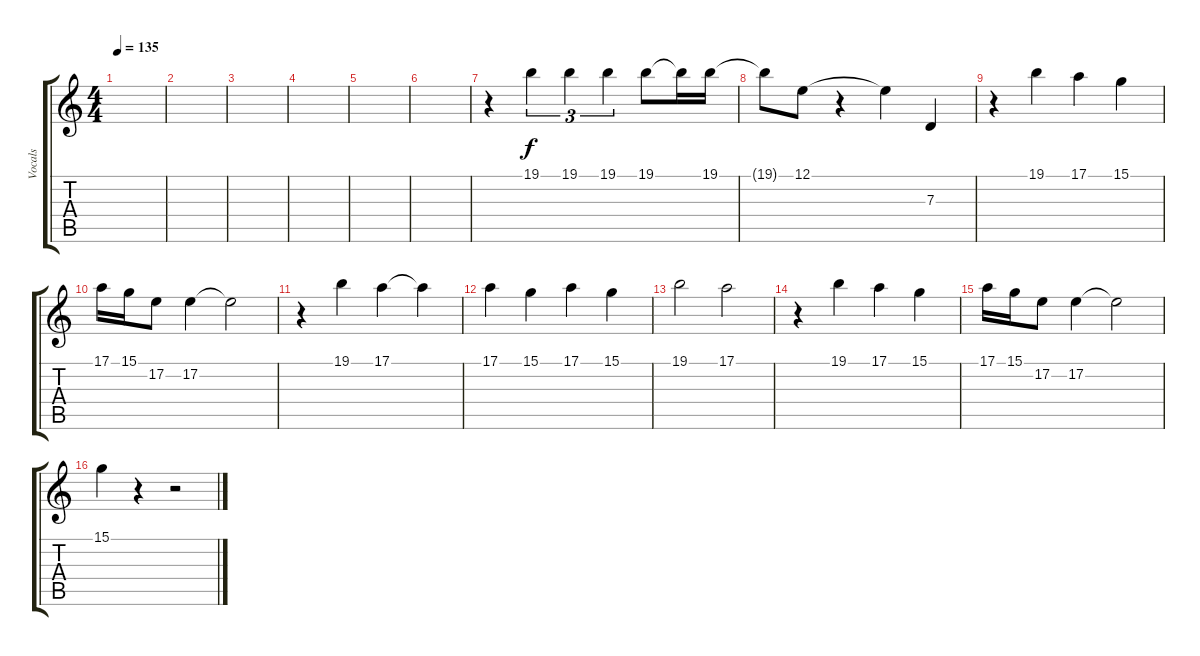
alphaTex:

\track ("Vocals" "Vocals") {instrument bassoon}
\staff {score tabs}
\tuning (E4 B3 G3 D3 A2 E2) {hide}
\ts (4 4)
\tempo 135
\clef g2
\ks c
|
|
|
|
|
|
r.4 19.1.4{tu (3 2) dy f} 19.1.4{tu (3 2)} 19.1.4{tu (3 2)} 19.1.8 19.1{t}.16 19.1.16 |
19.1{t}.8 12.1.8 r.4 12.1{t}.4 7.3.4 |
r.4 19.1.4 17.1.4 15.1.4 |
17.1.16 15.1.16 17.2.8 17.2.4 17.2{t}.2 |
r.4 19.1.4 17.1.4 17.1{t}.4 |
17.1.4 15.1.4 17.1.4 15.1.4 |
19.1.2 17.1.2 |
r.4 19.1.4 17.1.4 15.1.4 |
17.1.16 15.1.16 17.2.8 17.2.4 17.2{t}.2 |
15.1.4 r.4 r.2
